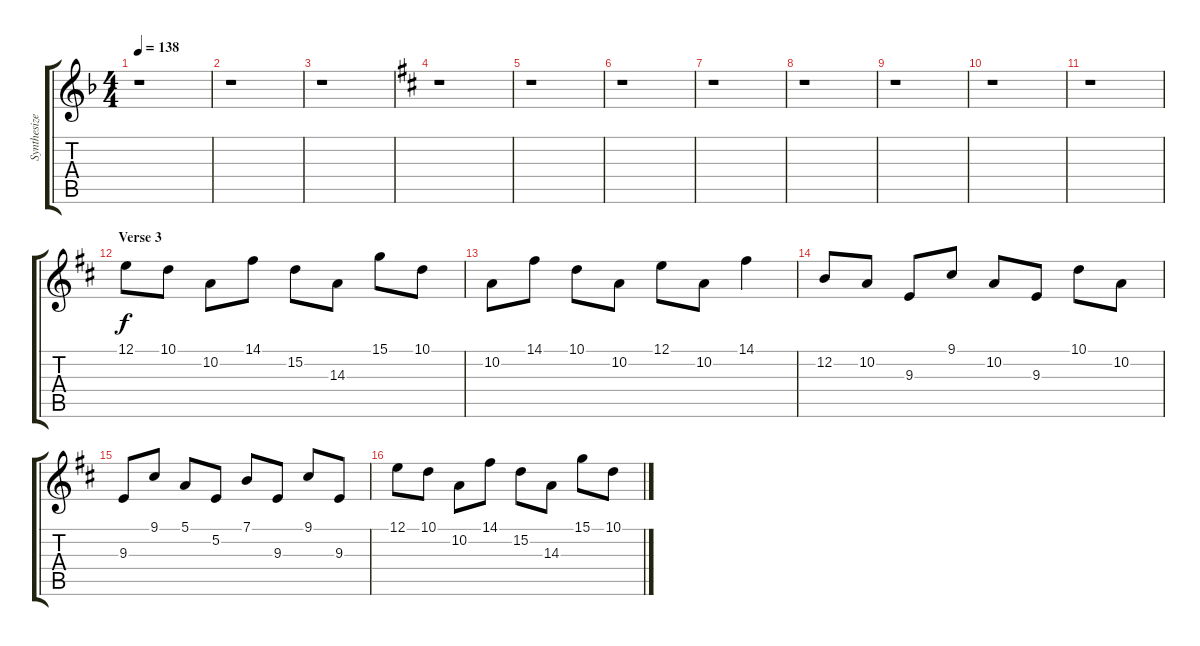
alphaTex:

\track ("Synthesizer" "Synthesize") {instrument lead2sawtooth}
\staff {score tabs}
\tuning (E4 B3 G3 D3 A2 E2) {hide}
\ts (4 4)
\tempo 138
\clef g2
\ks f
r.1{dy f} |
r.1 |
r.1 |
\ks d
r.1 |
r.1 |
r.1 |
r.1 |
r.1 |
r.1 |
r.1 |
r.1 |
\section ("" "Verse 3")
12.1.8 10.1.8 10.2.8 14.1.8 15.2.8 14.3.8 15.1.8 10.1.8 |
10.2.8 14.1.8 10.1.8 10.2.8 12.1.8 10.2.8 14.1.4 |
12.2.8 10.2.8 9.3.8 9.1.8 10.2.8 9.3.8 10.1.8 10.2.8 |
9.3.8 9.1.8 5.1.8 5.2.8 7.1.8 9.3.8 9.1.8 9.3.8 |
12.1.8 10.1.8 10.2.8 14.1.8 15.2.8 14.3.8 15.1.8 10.1.8
